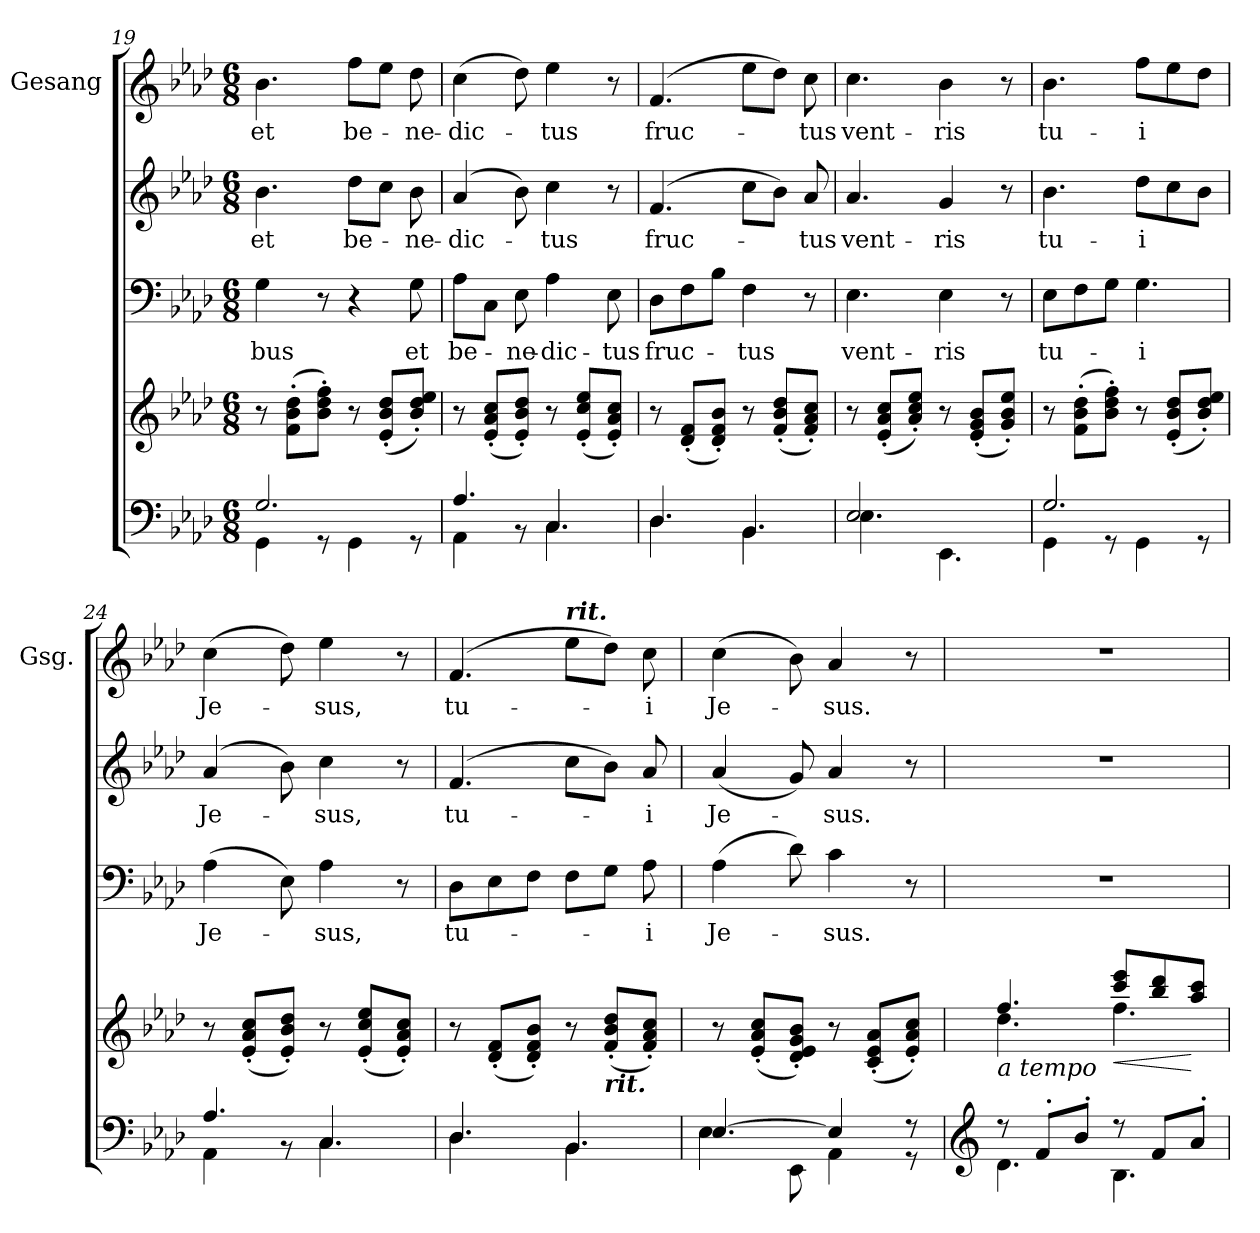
**kern	**kern	**dynam	**kern	**text	**kern	**text	**kern	**text
*part4	*part4	*part4	*part3	*part3	*part2	*part2	*part1	*part1
*staff5	*staff4	*staff4/5	*staff3	*staff3	*staff2	*staff2	*staff1	*staff1
*	*	*	*	*	*	*	*I"Gesang	*
*	*	*	*	*	*	*	*I'Gsg.	*
*clefF4	*clefG2	*	*clefF4	*	*clefG2	*	*clefG2	*
*k[b-e-a-d-]	*k[b-e-a-d-]	*	*k[b-e-a-d-]	*	*k[b-e-a-d-]	*	*k[b-e-a-d-]	*
*A-:	*A-:	*	*A-:	*	*A-:	*	*A-:	*
*M6/8	*M6/8	*	*M6/8	*	*M6/8	*	*M6/8	*
=19	=19	=19	=19	=19	=19	=19	=19	=19
*^	*	*	*	*	*	*	*	*
!	!	!	!	!	!LO:LY:b	!	!LO:LY:b	!	!LO:LY:b
2.G/	4GG\	8r	.	4G\	-bus	4.b-\	et	4.b-\	et
.	.	(>8f\'> 8b-\'> 8dd-\'>L	.	.	.	.	.	.	.
.	8rGG	8b-\'> 8dd-\'> 8ff\'>J)	.	8r	.	.	.	.	.
!	!	!	!	!	!	!	!LO:LY:b	!	!LO:LY:b
.	4GG\	8r	.	4r	.	8dd-\L	be-	8ff\L	be-
.	.	(<8e-/'< 8b-/'< 8dd-/'<L	.	.	.	8cc\J	.	8ee-\J	.
!	!	!	!	!	!LO:LY:b	!	!LO:LY:b	!	!LO:LY:b
.	8rGG	8b-/'< 8dd-/'< 8ee-/'<J)	.	8G\	et	8b-\	-ne-	8dd-\	-ne-
=20	=20	=20	=20	=20	=20	=20	=20	=20	=20
!	!	!	!	!	!LO:LY:b	!	!LO:LY:b	!	!LO:LY:b
4.A-/	4AA-\	8r	.	8A-\L	be-	(4a-/	-dic-	(>4cc\	-dic-
.	.	(<8e-/'< 8a-/'< 8cc/'<L	.	8C\J	.	.	.	.	.
!	!	!	!	!	!LO:LY:b	!	!	!	!
.	8rAA	8e-/'< 8b-/'< 8dd-/'<J)	.	8E-\	-ne-	8b-\)	.	8dd-\)	.
!	!	!	!	!	!LO:LY:b	!	!LO:LY:b	!	!LO:LY:b
4.C/	4.C\	8r	.	4A-\	-dic-	4cc\	-tus	4ee-\	-tus
.	.	(<8e-/'< 8cc/'< 8ee-/'<L	.	.	.	.	.	.	.
!	!	!	!	!	!LO:LY:b	!	!	!	!
.	.	8e-/'< 8a-/'< 8cc/'<J)	.	8E-\	-tus	8r	.	8r	.
!!LO:PB:g=z
=21	=21	=21	=21	=21	=21	=21	=21	=21	=21
!	!	!	!	!	!LO:LY:b	!	!LO:LY:b	!	!LO:LY:b
4.D-/	4.D-\	8r	.	8D-\L	fruc-	(4.f/	fruc-	(4.f/	fruc-
.	.	(<8d-/'< 8f/'<L	.	8F\	.	.	.	.	.
.	.	8d-/'< 8f/'< 8b-/'<J)	.	8B-\J	.	.	.	.	.
!	!	!	!	!	!LO:LY:b	!	!	!	!
4.BB-/	4.BB-\	8r	.	4F\	-tus	8cc\L	.	8ee-\L	.
.	.	(<8f/'< 8b-/'< 8dd-/'<L	.	.	.	8b-\J)	.	8dd-\J)	.
!	!	!	!	!	!	!	!LO:LY:b	!	!LO:LY:b
.	.	8f/'< 8a-/'< 8cc/'<J)	.	8r	.	8a-/	-tus	8cc\	-tus
=22	=22	=22	=22	=22	=22	=22	=22	=22	=22
!	!	!	!	!	!LO:LY:b	!	!LO:LY:b	!	!LO:LY:b
2.E-/	4.E-\	8r	.	4.E-\	vent-	4.a-/	vent-	4.cc\	vent-
.	.	(<8e-/'< 8a-/'< 8cc/'<L	.	.	.	.	.	.	.
.	.	8a-/'< 8cc/'< 8ee-/'<J)	.	.	.	.	.	.	.
!	!	!	!	!	!LO:LY:b	!	!LO:LY:b	!	!LO:LY:b
.	4.EE-\	8r	.	4E-\	-ris	4g/	-ris	4b-\	-ris
.	.	(<8e-/'< 8g/'< 8b-/'<L	.	.	.	.	.	.	.
.	.	8g/'< 8b-/'< 8ee-/'<J)	.	8r	.	8r	.	8r	.
=23	=23	=23	=23	=23	=23	=23	=23	=23	=23
!	!	!	!	!	!LO:LY:b	!	!LO:LY:b	!	!LO:LY:b
2.G/	4GG\	8r	.	8E-\L	tu-	4.b-\	tu-	4.b-\	tu-
.	.	(>8f\'> 8b-\'> 8dd-\'>L	.	8F\	.	.	.	.	.
.	8rGG	8b-\'> 8dd-\'> 8ff\'>J)	.	8G\J	.	.	.	.	.
!	!	!	!	!	!LO:LY:b	!	!LO:LY:b	!	!LO:LY:b
.	4GG\	8r	.	4.G\	-i	8dd-\L	-i	8ff\L	-i
.	.	(<8e-/'< 8b-/'< 8dd-/'<L	.	.	.	8cc\	.	8ee-\	.
.	8rGG	8b-/'< 8dd-/'< 8ee-/'<J)	.	.	.	8b-\J	.	8dd-\J	.
=24	=24	=24	=24	=24	=24	=24	=24	=24	=24
!	!	!	!	!	!LO:LY:b	!	!LO:LY:b	!	!LO:LY:b
4.A-/	4AA-\	8r	.	(>4A-\	Je-	(4a-/	Je-	(>4cc\	Je-
.	.	(<8e-/'< 8a-/'< 8cc/'<L	.	.	.	.	.	.	.
.	8rAA	8e-/'< 8b-/'< 8dd-/'<J)	.	8E-\)	.	8b-\)	.	8dd-\)	.
!	!	!	!	!	!LO:LY:b	!	!LO:LY:b	!	!LO:LY:b
4.C/	4.C\	8r	.	4A-\	-sus,	4cc\	-sus,	4ee-\	-sus,
.	.	(<8e-/'< 8cc/'< 8ee-/'<L	.	.	.	.	.	.	.
.	.	8e-/'< 8a-/'< 8cc/'<J)	.	8r	.	8r	.	8r	.
=25	=25	=25	=25	=25	=25	=25	=25	=25	=25
!	!	!	!	!	!LO:LY:b	!	!LO:LY:b	!	!LO:LY:b
4.D-/	4.D-\	8r	.	8D-\L	tu-	(4.f/	tu-	(4.f/	tu-
.	.	(<8d-/'< 8f/'<L	.	8E-\	.	.	.	.	.
.	.	8d-/'< 8f/'< 8b-/'<J)	.	8F\J	.	.	.	.	.
!	!	!	!	!	!	!	!	!LO:TX:a:Bi:t=rit.	!
4.BB-/	4.BB-\	8r	.	8F\L	.	8cc\L	.	8ee-\L	.
!	!	!LO:TX:b:Bi:t=rit.	!	!	!	!	!	!	!
.	.	(<8f/'< 8b-/'< 8dd-/'<L	.	8G\J	.	8b-\J)	.	8dd-\J)	.
!	!	!	!	!	!LO:LY:b	!	!LO:LY:b	!	!LO:LY:b
.	.	8f/'< 8a-/'< 8cc/'<J)	.	8A-\	-i	8a-/	-i	8cc\	-i
=26	=26	=26	=26	=26	=26	=26	=26	=26	=26
!	!	!	!	!	!LO:LY:b	!	!LO:LY:b	!	!LO:LY:b
[>4.E-/	4E-\	8r	.	(>4A-\	Je-	(<4a-/	Je-	(>4cc\	Je-
.	.	(<8e-/'< 8a-/'< 8cc/'<L	.	.	.	.	.	.	.
.	8EE-\	8d-/'< 8e-/'< 8g/'< 8b-/'<J)	.	8d-\)	.	8g/)	.	8b-\)	.
!	!	!	!	!	!LO:LY:b	!	!LO:LY:b	!	!LO:LY:b
4E-/]	4AA-\	8r	.	4c\	-sus.	4a-/	-sus.	4a-/	-sus.
.	.	(<8c/'< 8e-/'< 8a-/'<L	.	.	.	.	.	.	.
8r	8r	8e-/'< 8a-/'< 8cc/'<J)	.	8r	.	8r	.	8r	.
=27	=27	=27	=27	=27	=27	=27	=27	=27	=27
*clefG2	*	*	*	*	*	*	*	*	*
*	*	*^	*	*	*	*	*	*	*
!	!	!LO:TX:b:i:t=a tempo	!	!	!	!	!	!	!	!
8r	4.d-\	4.ff/	4.dd-\	.	2.r	.	2.r	.	2.r	.
8f'</L	.	.	.	.	.	.	.	.	.	.
8b-'</J	.	.	.	.	.	.	.	.	.	.
!	!	!	!	!LO:HP:b	!	!	!	!	!	!
8r	4.B-\	8ccc/ 8eee-/L	4.ff\	<	.	.	.	.	.	.
8f/L	.	8bb-/ 8ddd-/	.	.	.	.	.	.	.	.
8a-'</J	.	8aa-/ 8ccc/J	.	[	.	.	.	.	.	.
*v	*v	*	*	*	*	*	*	*	*	*
*	*v	*v	*	*	*	*	*	*	*
=	=	=	=	=	=	=	=	=
*-	*-	*-	*-	*-	*-	*-	*-	*-
